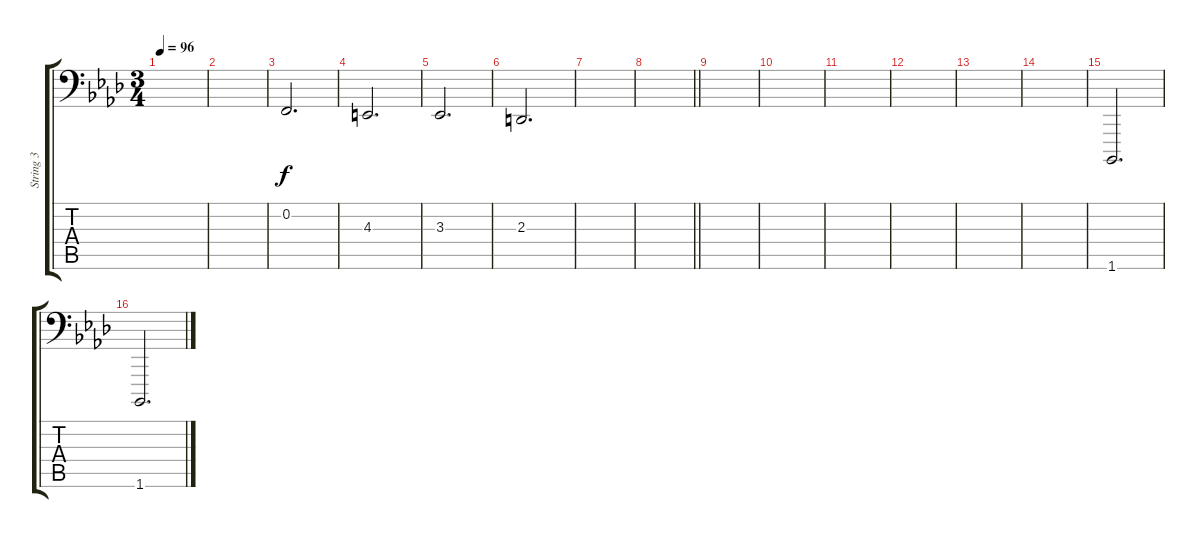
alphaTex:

\track ("String 3" "String 3") {instrument stringensemble1}
\staff {score tabs}
\tuning (Bb2 F2 C2 G1 D1 A0) {hide}
\ts (3 4)
\tempo 96
\clef f4
\ks fminor
|
|
0.2.2{d} |
4.3.2{d} |
3.3.2{d} |
2.3.2{d} |
|
\barLineRight lightlight
|
|
|
|
|
|
|
1.6.2{d} |
1.6.2{d}
